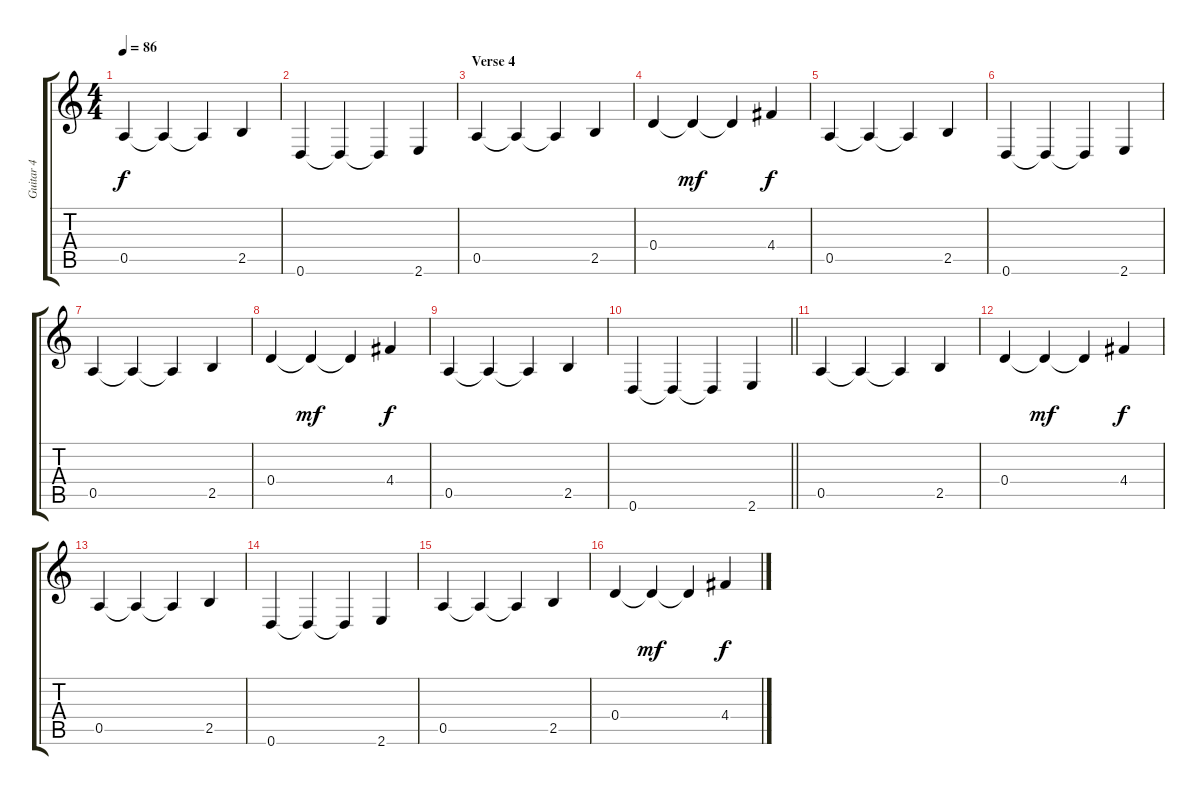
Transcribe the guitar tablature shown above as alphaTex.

\track ("Guitar 4" "Guitar 4") {instrument electricguitarclean}
\staff {score tabs}
\tuning (E4 B3 G3 D3 A2 D2) {hide}
\ts (4 4)
\tempo 86
\clef g2
\ks c
0.5.4{dy f} 0.5{t}.4 0.5{t}.4 2.5.4 |
0.6.4 0.6{t}.4 0.6{t}.4 2.6.4 |
\section ("" "Verse 4")
0.5.4 0.5{t}.4 0.5{t}.4 2.5.4 |
0.4.4 0.4{t}.4{dy mf} 0.4{t}.4 4.4.4{dy f} |
0.5.4 0.5{t}.4 0.5{t}.4 2.5.4 |
0.6.4 0.6{t}.4 0.6{t}.4 2.6.4 |
0.5.4 0.5{t}.4 0.5{t}.4 2.5.4 |
0.4.4 0.4{t}.4{dy mf} 0.4{t}.4 4.4.4{dy f} |
0.5.4 0.5{t}.4 0.5{t}.4 2.5.4 |
\barLineRight lightlight
0.6.4 0.6{t}.4 0.6{t}.4 2.6.4 |
0.5.4 0.5{t}.4 0.5{t}.4 2.5.4 |
0.4.4 0.4{t}.4{dy mf} 0.4{t}.4 4.4.4{dy f} |
0.5.4 0.5{t}.4 0.5{t}.4 2.5.4 |
0.6.4 0.6{t}.4 0.6{t}.4 2.6.4 |
0.5.4 0.5{t}.4 0.5{t}.4 2.5.4 |
0.4.4 0.4{t}.4{dy mf} 0.4{t}.4 4.4.4{dy f}
